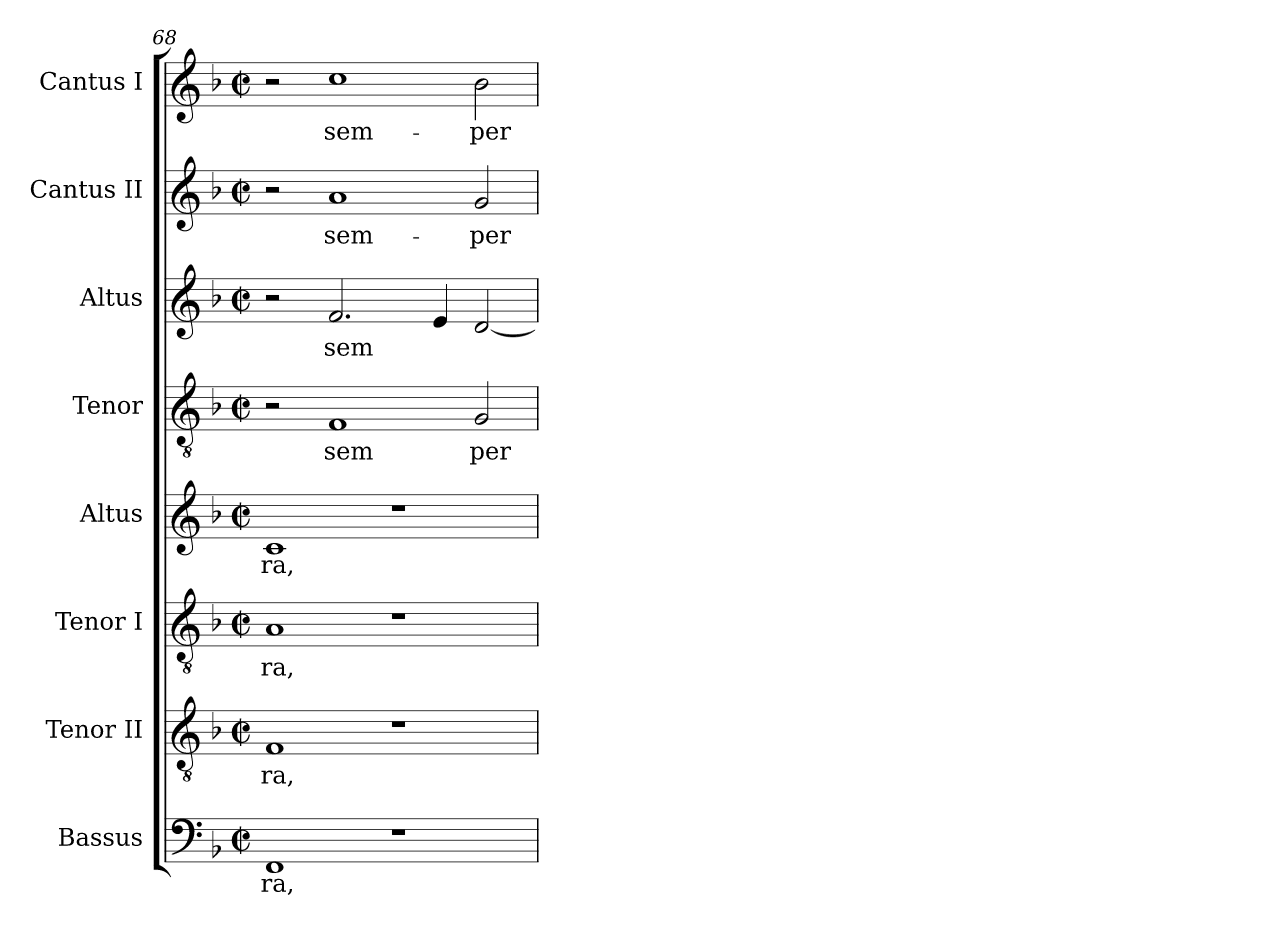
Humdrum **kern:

**kern	**text	**kern	**text	**kern	**text	**kern	**text	**kern	**text	**kern	**text	**kern	**text	**kern	**text
*part8	*part8	*part7	*part7	*part6	*part6	*part5	*part5	*part4	*part4	*part3	*part3	*part2	*part2	*part1	*part1
*staff8	*staff8	*staff7	*staff7	*staff6	*staff6	*staff5	*staff5	*staff4	*staff4	*staff3	*staff3	*staff2	*staff2	*staff1	*staff1
*I"Bassus	*	*I"Tenor II	*	*I"Tenor I	*	*I"Altus	*	*I"Tenor	*	*I"Altus	*	*I"Cantus II	*	*I"Cantus I	*
*clefF4	*	*clefGv2	*	*clefGv2	*	*clefG2	*	*clefGv2	*	*clefG2	*	*clefG2	*	*clefG2	*
*k[b-]	*	*k[b-]	*	*k[b-]	*	*k[b-]	*	*k[b-]	*	*k[b-]	*	*k[b-]	*	*k[b-]	*
*F:	*	*F:	*	*F:	*	*F:	*	*F:	*	*F:	*	*F:	*	*F:	*
*M2/2	*	*M2/2	*	*M2/2	*	*M2/2	*	*M2/2	*	*M2/2	*	*M2/2	*	*M2/2	*
*met(c|)	*	*met(c|)	*	*met(c|)	*	*met(c|)	*	*met(c|)	*	*met(c|)	*	*met(c|)	*	*met(c|)	*
=68	=68	=68	=68	=68	=68	=68	=68	=68	=68	=68	=68	=68	=68	=68	=68
!	!LO:LY:b:cj	!	!LO:LY:b:cj	!	!LO:LY:b:cj	!	!LO:LY:b:cj	!	!	!	!	!	!	!	!
1FF	-ra,	1F	ra,	1A	-ra,	1c	ra,	2r	.	2r	.	2r	.	2r	.
!	!	!	!	!	!	!	!	!	!LO:LY:b:cj	!	!LO:LY:b	!	!LO:LY:b:cj	!	!LO:LY:b:cj
.	.	.	.	.	.	.	.	1F	sem	2.f/	sem	1a	sem-	1cc	sem-
1r	.	1r	.	1r	.	1r	.	.	.	.	.	.	.	.	.
.	.	.	.	.	.	.	.	.	.	4e/	.	.	.	.	.
!	!	!	!	!	!	!	!	!	!LO:LY:b:cj	!	!	!	!LO:LY:b:cj	!	!LO:LY:b:cj
.	.	.	.	.	.	.	.	2G/	per	[<2d/	.	2g/	-per	2b-\	-per
=	=	=	=	=	=	=	=	=	=	=	=	=	=	=	=
*-	*-	*-	*-	*-	*-	*-	*-	*-	*-	*-	*-	*-	*-	*-	*-
